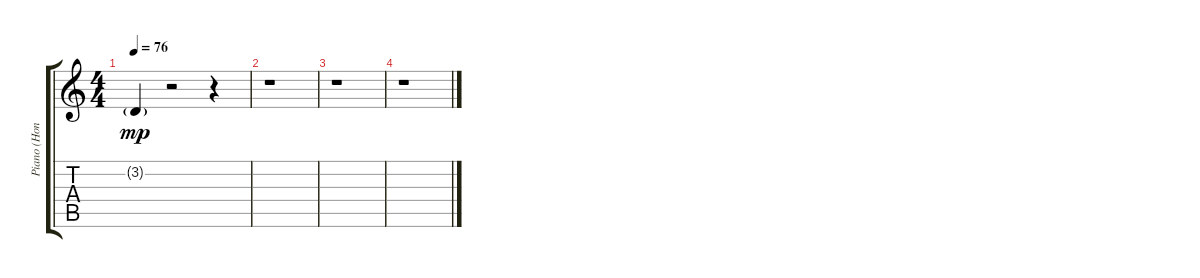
\track ("Piano (Honky)" "Piano (Hon") {instrument honkytonkpiano}
\staff {score tabs}
\tuning (E4 B3 G3 D3 A2 E2) {hide}
\ts (4 4)
\tempo 76
\clef g2
\ks c
3.2{g}.4{dy mp} r.2 r.4 |
r.1 |
r.1 |
r.1
